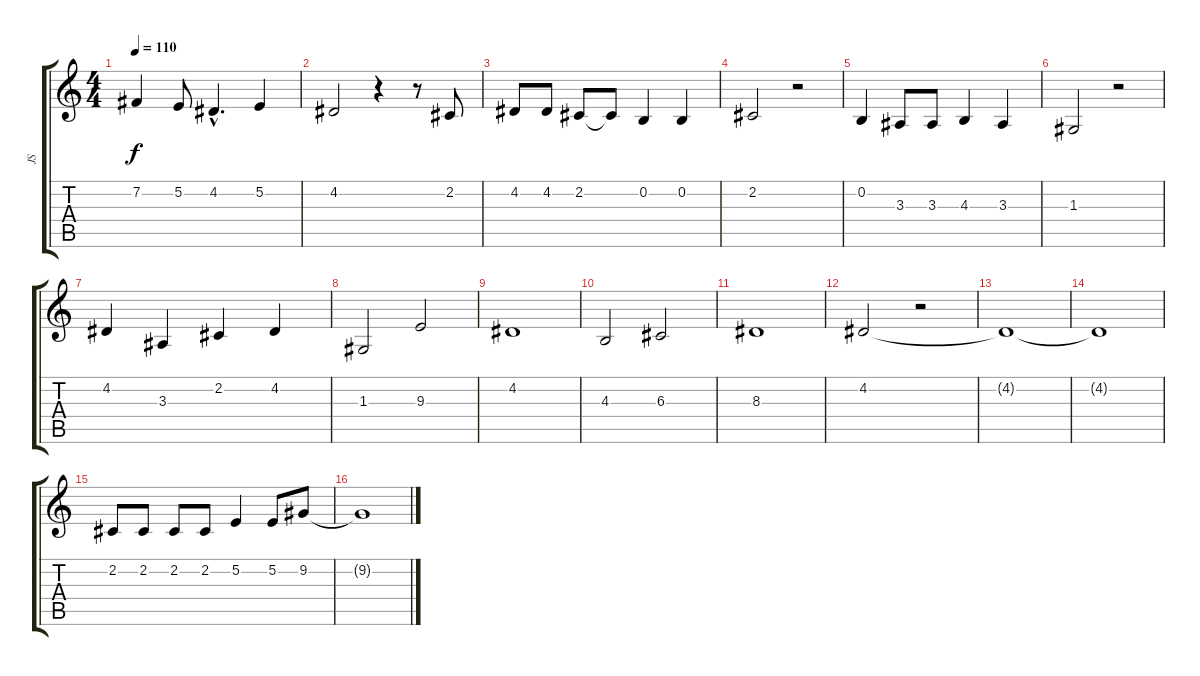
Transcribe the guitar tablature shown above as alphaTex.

\track ("JS" "JS") {instrument trombone}
\staff {score tabs}
\tuning (E4 B3 G3 D3 A2 E2) {hide}
\ts (4 4)
\tempo 110
\clef g2
\ks c
7.2.4{dy f} 5.2.8 4.2{hac}.4{d} 5.2.4 |
4.2.2 r.4 r.8 2.2.8 |
4.2.8 4.2.8 2.2.8 2.2{t}.8 0.2.4 0.2.4 |
2.2.2 r.2 |
0.2.4 3.3.8 3.3.8 4.3.4 3.3.4 |
1.3.2 r.2 |
4.2.4 3.3.4 2.2.4 4.2.4 |
1.3.2 9.3.2 |
4.2.1 |
4.3.2 6.3.2 |
8.3.1 |
4.2.2 r.2 |
4.2{t}.1 |
4.2{t}.1 |
2.2.8 2.2.8 2.2.8 2.2.8 5.2.4 5.2.8 9.2.8 |
9.2{t}.1
